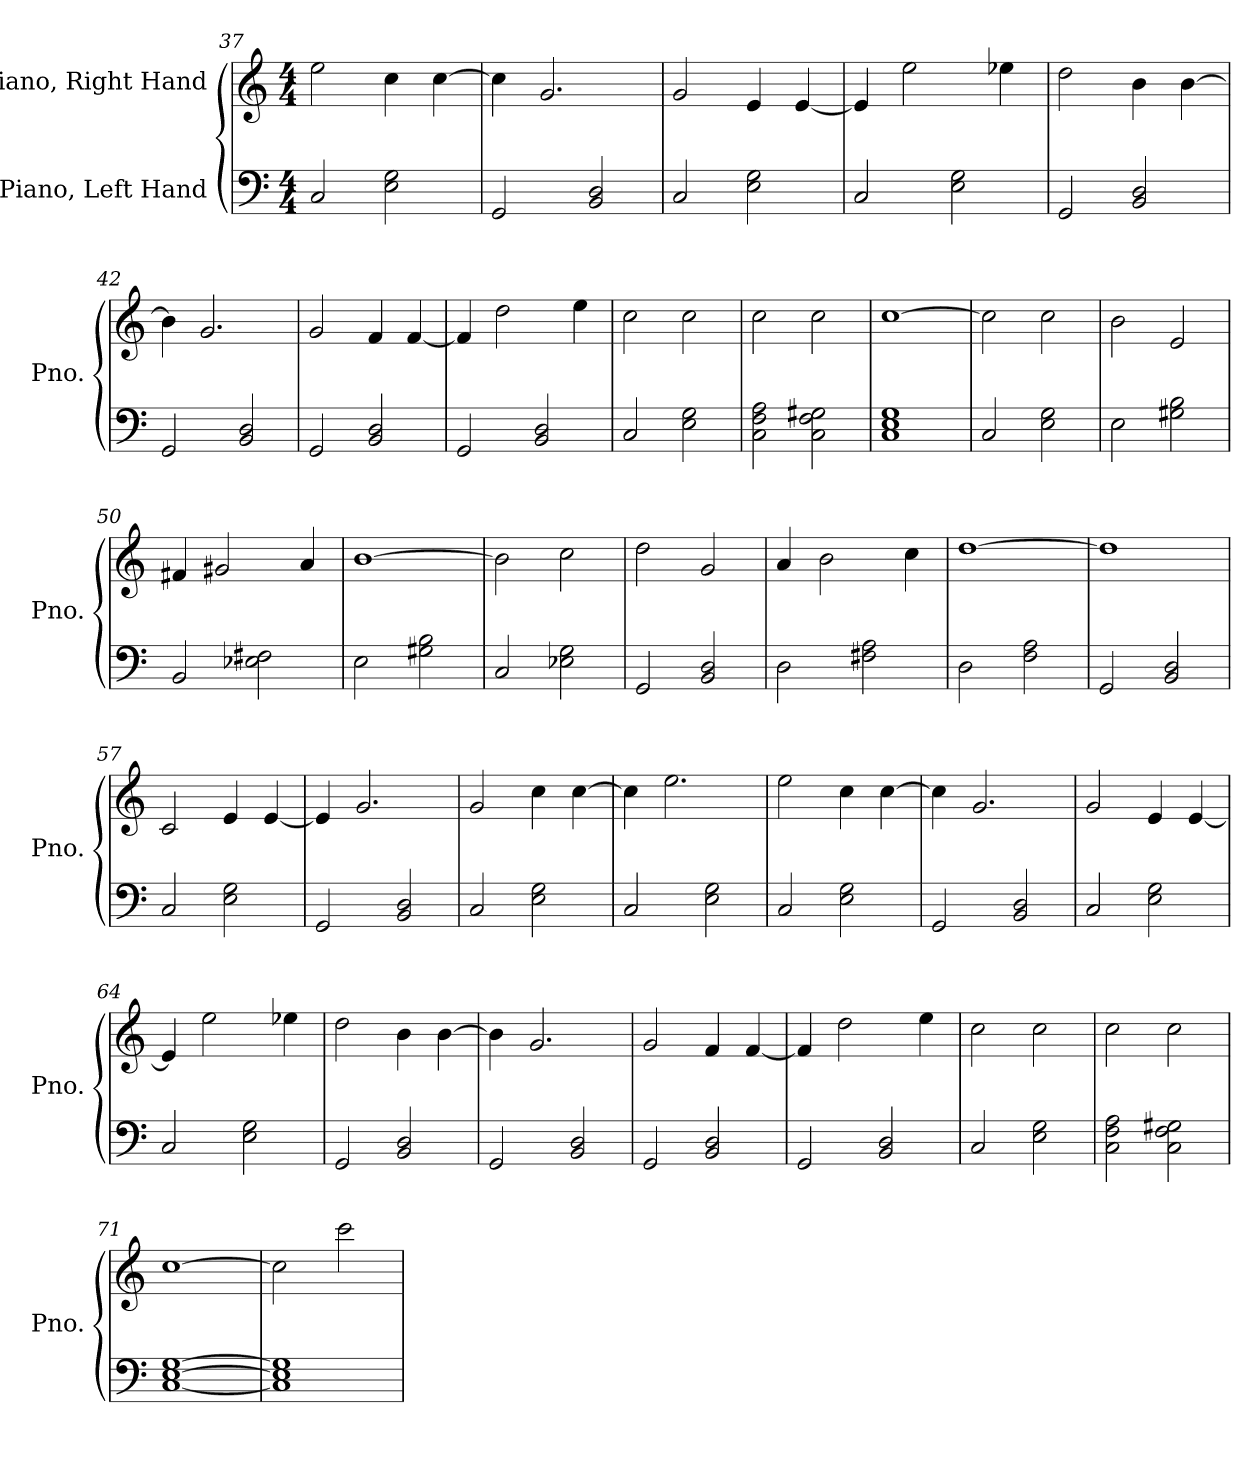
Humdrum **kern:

**kern	**kern
*part2	*part1
*staff2	*staff1
*I"Piano, Left Hand	*I"Piano, Right Hand
*I'Pno.	*I'Pno.
*clefF4	*clefG2
*k[]	*k[]
*M4/4	*M4/4
=37	=37
2C/	2ee\
2E\ 2G\	4cc\
.	[4cc\
=38	=38
2GG/	4cc\]
.	2.g/
2BB/ 2D/	.
=39	=39
2C/	2g/
2E\ 2G\	4e/
.	[4e/
=40	=40
2C/	4e/]
.	2ee\
2E\ 2G\	.
.	4ee-X\
!!LO:LB:g=z
=41	=41
2GG/	2dd\
2BB/ 2D/	4b\
.	[4b\
=42	=42
2GG/	4b\]
.	2.g/
2BB/ 2D/	.
=43	=43
2GG/	2g/
2BB/ 2D/	4f/
.	[4f/
=44	=44
2GG/	4f/]
.	2dd\
2BB/ 2D/	.
.	4ee\
=45	=45
2C/	2cc\
2E\ 2G\	2cc\
=46	=46
2C\ 2F\ 2A\	2cc\
2C\ 2F\ 2G#X\	2cc\
=47	=47
1C 1E 1G	[1cc
=48	=48
2C/	2cc\]
2E\ 2G\	2cc\
=49	=49
2E\	2b\
2G#X\ 2B\	2e/
=50	=50
2BB/	4f#X/
.	2g#X/
2E-X\ 2F#X\	.
.	4a/
!!LO:LB:g=z
=51	=51
2E\	[1b
2G#X\ 2B\	.
=52	=52
2C/	2b\]
2E-X\ 2G\	2cc\
=53	=53
2GG/	2dd\
2BB/ 2D/	2g/
=54	=54
2D\	4a/
.	2b\
2F#X\ 2A\	.
.	4cc\
=55	=55
2D\	[1dd
2F\ 2A\	.
=56	=56
2GG/	1dd]
2BB/ 2D/	.
=57	=57
2C/	2c/
2E\ 2G\	4e/
.	[4e/
=58	=58
2GG/	4e/]
.	2.g/
2BB/ 2D/	.
=59	=59
2C/	2g/
2E\ 2G\	4cc\
.	[4cc\
=60	=60
2C/	4cc\]
.	2.ee\
2E\ 2G\	.
=61	=61
2C/	2ee\
2E\ 2G\	4cc\
.	[4cc\
!!LO:PB:g=z
=62	=62
2GG/	4cc\]
.	2.g/
2BB/ 2D/	.
=63	=63
2C/	2g/
2E\ 2G\	4e/
.	[4e/
=64	=64
2C/	4e/]
.	2ee\
2E\ 2G\	.
.	4ee-X\
=65	=65
2GG/	2dd\
2BB/ 2D/	4b\
.	[4b\
=66	=66
2GG/	4b\]
.	2.g/
2BB/ 2D/	.
=67	=67
2GG/	2g/
2BB/ 2D/	4f/
.	[4f/
=68	=68
2GG/	4f/]
.	2dd\
2BB/ 2D/	.
.	4ee\
=69	=69
2C/	2cc\
2E\ 2G\	2cc\
=70	=70
2C\ 2F\ 2A\	2cc\
2C\ 2F\ 2G#X\	2cc\
=71	=71
[1C [1E [1G	[1cc
=72	=72
1C] 1E] 1G]	2cc\]
.	2ccc\
=	=
*-	*-
